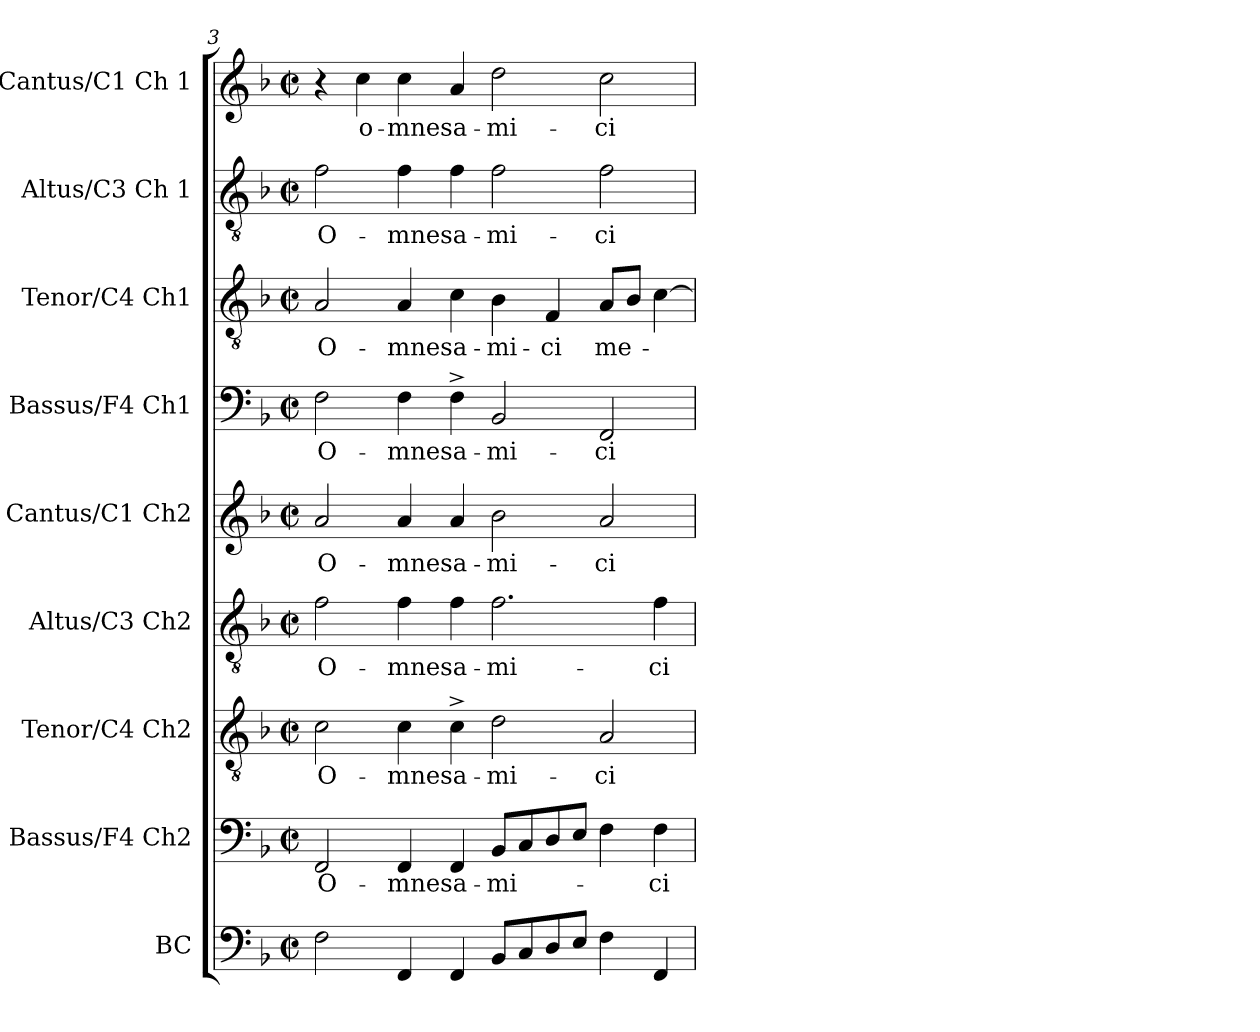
**kern	**kern	**text	**kern	**text	**kern	**text	**kern	**text	**kern	**text	**kern	**text	**kern	**text	**kern	**text
*part9	*part8	*part8	*part7	*part7	*part6	*part6	*part5	*part5	*part4	*part4	*part3	*part3	*part2	*part2	*part1	*part1
*staff9	*staff8	*staff8	*staff7	*staff7	*staff6	*staff6	*staff5	*staff5	*staff4	*staff4	*staff3	*staff3	*staff2	*staff2	*staff1	*staff1
*I"BC	*I"Bassus/F4  Ch2	*	*I"Tenor/C4  Ch2	*	*I"Altus/C3  Ch2	*	*I"Cantus/C1  Ch2	*	*I"Bassus/F4  Ch1	*	*I"Tenor/C4  Ch1	*	*I"Altus/C3  Ch 1	*	*I"Cantus/C1  Ch 1	*
*	*I'Ch	*	*I'Ch	*	*I'Ch	*	*I'Ch	*	*I'Ch	*	*I'Ch	*	*I'Ch	*	*I'Ch	*
*clefF4	*clefF4	*	*clefGv2	*	*clefGv2	*	*clefG2	*	*clefF4	*	*clefGv2	*	*clefGv2	*	*clefG2	*
*k[b-]	*k[b-]	*	*k[b-]	*	*k[b-]	*	*k[b-]	*	*k[b-]	*	*k[b-]	*	*k[b-]	*	*k[b-]	*
*F:	*F:	*	*F:	*	*F:	*	*F:	*	*F:	*	*F:	*	*F:	*	*F:	*
*M2/2	*M2/2	*	*M2/2	*	*M2/2	*	*M2/2	*	*M2/2	*	*M2/2	*	*M2/2	*	*M2/2	*
*met(c|)	*met(c|)	*	*met(c|)	*	*met(c|)	*	*met(c|)	*	*met(c|)	*	*met(c|)	*	*met(c|)	*	*met(c|)	*
=3	=3	=3	=3	=3	=3	=3	=3	=3	=3	=3	=3	=3	=3	=3	=3	=3
!	!	!LO:LY:b:cj	!	!LO:LY:b:cj	!	!LO:LY:b:cj	!	!LO:LY:b:cj	!	!LO:LY:b:cj	!	!LO:LY:b:cj	!	!LO:LY:b:cj	!	!
2F\	2FF/	O-	2c\	O-	2f\	O-	2a/	O-	2F\	O-	2A/	O-	2f\	O-	4r	.
!	!	!	!	!	!	!	!	!	!	!	!	!	!	!	!	!LO:LY:b
.	.	.	.	.	.	.	.	.	.	.	.	.	.	.	4cc\	o-
!	!	!LO:LY:b:cj	!	!LO:LY:b:cj	!	!LO:LY:b:cj	!	!LO:LY:b:cj	!	!LO:LY:b:cj	!	!LO:LY:b:cj	!	!LO:LY:b:cj	!	!LO:LY:b:cj
4FF/	4FF/	-mnes	4c\	-mnes	4f\	-mnes	4a/	-mnes	4F\	-mnes	4A/	-mnes	4f\	-mnes	4cc\	-mnes
!	!	!LO:LY:b	!	!LO:LY:b	!	!LO:LY:b	!	!LO:LY:b	!	!LO:LY:b	!	!LO:LY:b	!	!LO:LY:b	!	!LO:LY:b
4FF/	4FF/	a-	4c^<\	a-	4f\	a-	4a/	a-	4F^>\	a-	4c\	a-	4f\	a-	4a/	a-
!	!	!LO:LY:b:cj	!	!LO:LY:b:cj	!	!LO:LY:b:cj	!	!LO:LY:b:cj	!	!LO:LY:b:cj	!	!LO:LY:b:cj	!	!LO:LY:b:cj	!	!LO:LY:b:cj
8BB-/L	8BB-/L	-mi-	2d\	-mi-	2.f\	-mi-	2b-\	-mi-	2BB-/	-mi-	4B-\	-mi-	2f\	-mi-	2dd\	-mi-
8C/	8C/	.	.	.	.	.	.	.	.	.	.	.	.	.	.	.
!	!	!	!	!	!	!	!	!	!	!	!	!LO:LY:b:cj	!	!	!	!
8D/	8D/	.	.	.	.	.	.	.	.	.	4F/	-ci	.	.	.	.
8E/J	8E/J	.	.	.	.	.	.	.	.	.	.	.	.	.	.	.
!	!	!	!	!LO:LY:b:cj	!	!	!	!LO:LY:b:cj	!	!LO:LY:b:cj	!	!LO:LY:b:cj	!	!LO:LY:b:cj	!	!LO:LY:b:cj
4F\	4F\	.	2A/	-ci	.	.	2a/	-ci	2FF/	-ci	8A/L	me-	2f\	-ci	2cc\	-ci
.	.	.	.	.	.	.	.	.	.	.	8B-/J	.	.	.	.	.
!	!	!LO:LY:b:cj	!	!	!	!LO:LY:b:cj	!	!	!	!	!	!	!	!	!	!
4FF/	4F\	-ci	.	.	4f\	-ci	.	.	.	.	[>4c\	.	.	.	.	.
=	=	=	=	=	=	=	=	=	=	=	=	=	=	=	=	=
*-	*-	*-	*-	*-	*-	*-	*-	*-	*-	*-	*-	*-	*-	*-	*-	*-
